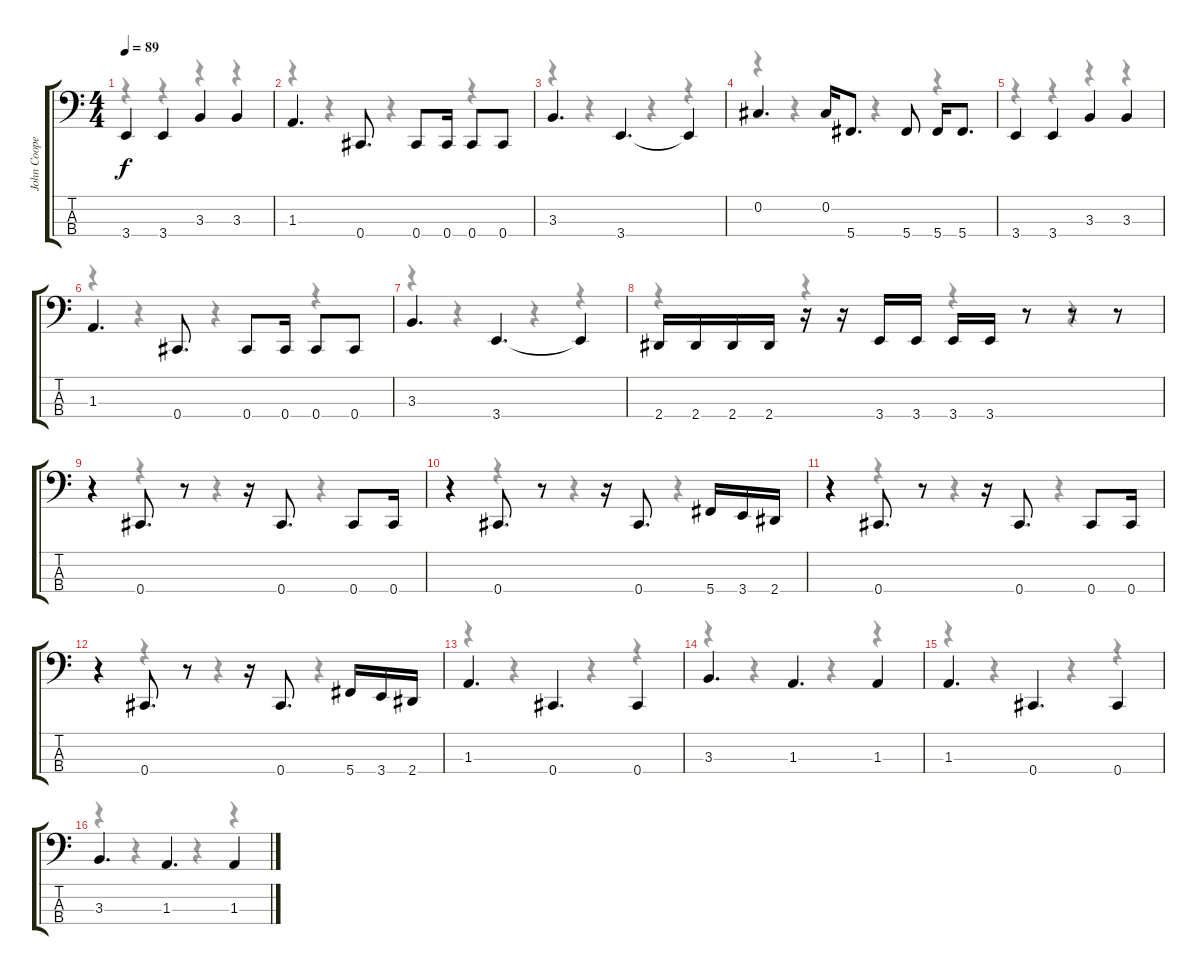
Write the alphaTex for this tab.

\track ("John Cooper" "John Coope") {instrument electricbassfinger}
\staff {score tabs}
\tuning (Gb2 Db2 Ab1 Db1) {hide}
\voice
\ts (4 4)
\tempo 89
\clef f4
\ks c
3.4.4{dy f} 3.4.4 3.3.4 3.3.4 |
1.3.4{d} 0.4.8{d} 0.4.8 0.4.16 0.4.8 0.4.8 |
3.3.4{d} 3.4.4{d} 3.4{t}.4 |
0.2.4{d} 0.2.16 5.4.8{d} 5.4.8 5.4.16 5.4.8{d} |
3.4.4 3.4.4 3.3.4 3.3.4 |
1.3.4{d} 0.4.8{d} 0.4.8 0.4.16 0.4.8 0.4.8 |
3.3.4{d} 3.4.4{d} 3.4{t}.4 |
2.4.16 2.4.16 2.4.16 2.4.16 r.16 r.16 3.4.16 3.4.16 3.4.16 3.4.16 r.8 r.8 r.8 |
r.4 0.4.8{d} r.8 r.16 0.4.8{d} 0.4.8 0.4.16 |
r.4 0.4.8{d} r.8 r.16 0.4.8{d} 5.4.16 3.4.16 2.4.16 |
r.4 0.4.8{d} r.8 r.16 0.4.8{d} 0.4.8 0.4.16 |
r.4 0.4.8{d} r.8 r.16 0.4.8{d} 5.4.16 3.4.16 2.4.16 |
1.3.4{d} 0.4.4{d} 0.4.4 |
3.3.4{d} 1.3.4{d} 1.3.4 |
1.3.4{d} 0.4.4{d} 0.4.4 |
3.3.4{d} 1.3.4{d} 1.3.4
\voice
\clef f4
\ottava regular
\simile none
\ks c
r.4{dy f} r.4 r.4 r.4 |
r.4 r.4 r.4 r.4 |
r.4 r.4 r.4 r.4 |
r.4 r.4 r.4 r.4 |
r.4 r.4 r.4 r.4 |
r.4 r.4 r.4 r.4 |
r.4 r.4 r.4 r.4 |
r.4 r.4 r.4 r.4 |
r.4 r.4 r.4 r.4 |
r.4 r.4 r.4 r.4 |
r.4 r.4 r.4 r.4 |
r.4 r.4 r.4 r.4 |
r.4 r.4 r.4 r.4 |
r.4 r.4 r.4 r.4 |
r.4 r.4 r.4 r.4 |
r.4 r.4 r.4 r.4
